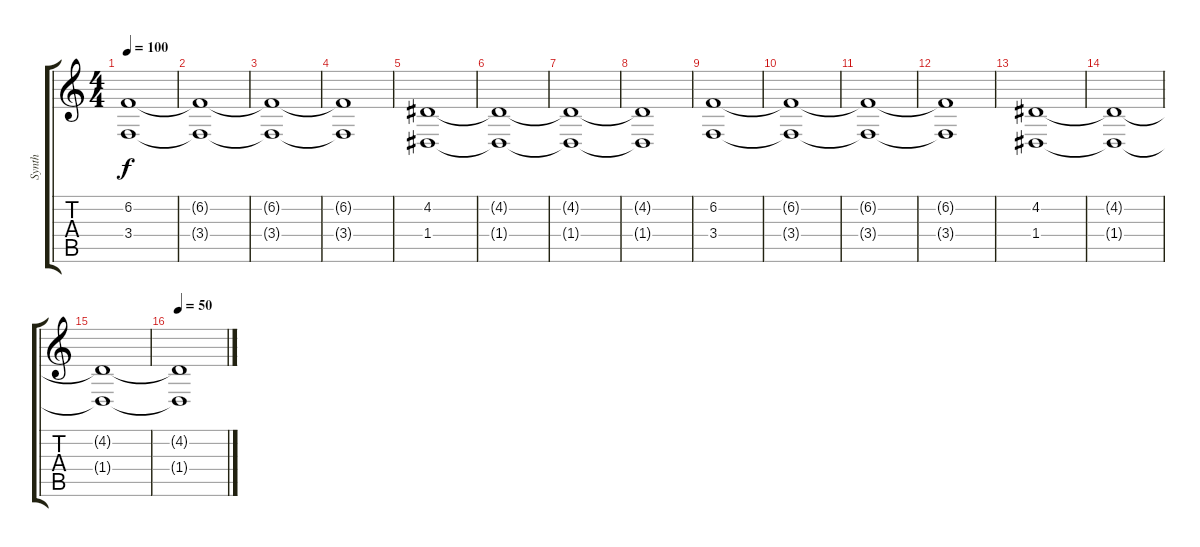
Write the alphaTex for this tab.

\track ("Synth" "Synth") {instrument pad2warm}
\staff {score tabs}
\tuning (E4 B3 G3 D3 A2 D2) {hide}
\ts (4 4)
\tempo 100
\clef g2
\ks c
(6.2 3.4).1{dy f} |
(6.2{t} 3.4{t}).1 |
(6.2{t} 3.4{t}).1 |
(6.2{t} 3.4{t}).1 |
(4.2 1.4).1 |
(4.2{t} 1.4{t}).1 |
(4.2{t} 1.4{t}).1 |
(4.2{t} 1.4{t}).1 |
(6.2 3.4).1 |
(6.2{t} 3.4{t}).1 |
(6.2{t} 3.4{t}).1 |
(6.2{t} 3.4{t}).1 |
(4.2 1.4).1 |
(4.2{t} 1.4{t}).1 |
(4.2{t} 1.4{t}).1 |
\tempo 50
(4.2{t} 1.4{t}).1
